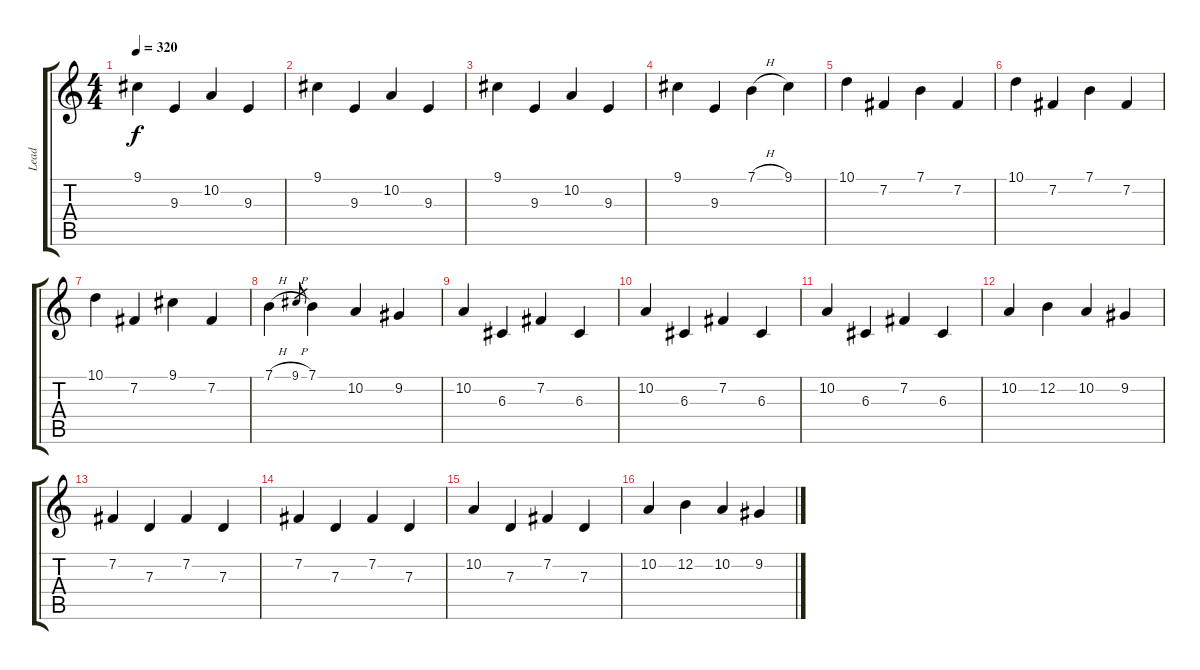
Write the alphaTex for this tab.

\track ("Lead" "Lead") {instrument acousticgrandpiano}
\staff {score tabs}
\tuning (E4 B3 G3 D3 A2 E2) {hide}
\ts (4 4)
\tempo 320
\clef g2
\ks c
9.1.4{dy f} 9.3.4 10.2.4 9.3.4 |
9.1.4 9.3.4 10.2.4 9.3.4 |
9.1.4 9.3.4 10.2.4 9.3.4 |
9.1.4 9.3.4 7.1{h}.4 9.1.4 |
10.1.4 7.2.4 7.1.4 7.2.4 |
10.1.4 7.2.4 7.1.4 7.2.4 |
10.1.4 7.2.4 9.1.4 7.2.4 |
7.1{h}.4 9.1{h}.8{gr} 7.1.4 10.2.4 9.2.4 |
10.2.4 6.3.4 7.2.4 6.3.4 |
10.2.4 6.3.4 7.2.4 6.3.4 |
10.2.4 6.3.4 7.2.4 6.3.4 |
10.2.4 12.2.4 10.2.4 9.2.4 |
7.2.4 7.3.4 7.2.4 7.3.4 |
7.2.4 7.3.4 7.2.4 7.3.4 |
10.2.4 7.3.4 7.2.4 7.3.4 |
10.2.4 12.2.4 10.2.4 9.2.4
